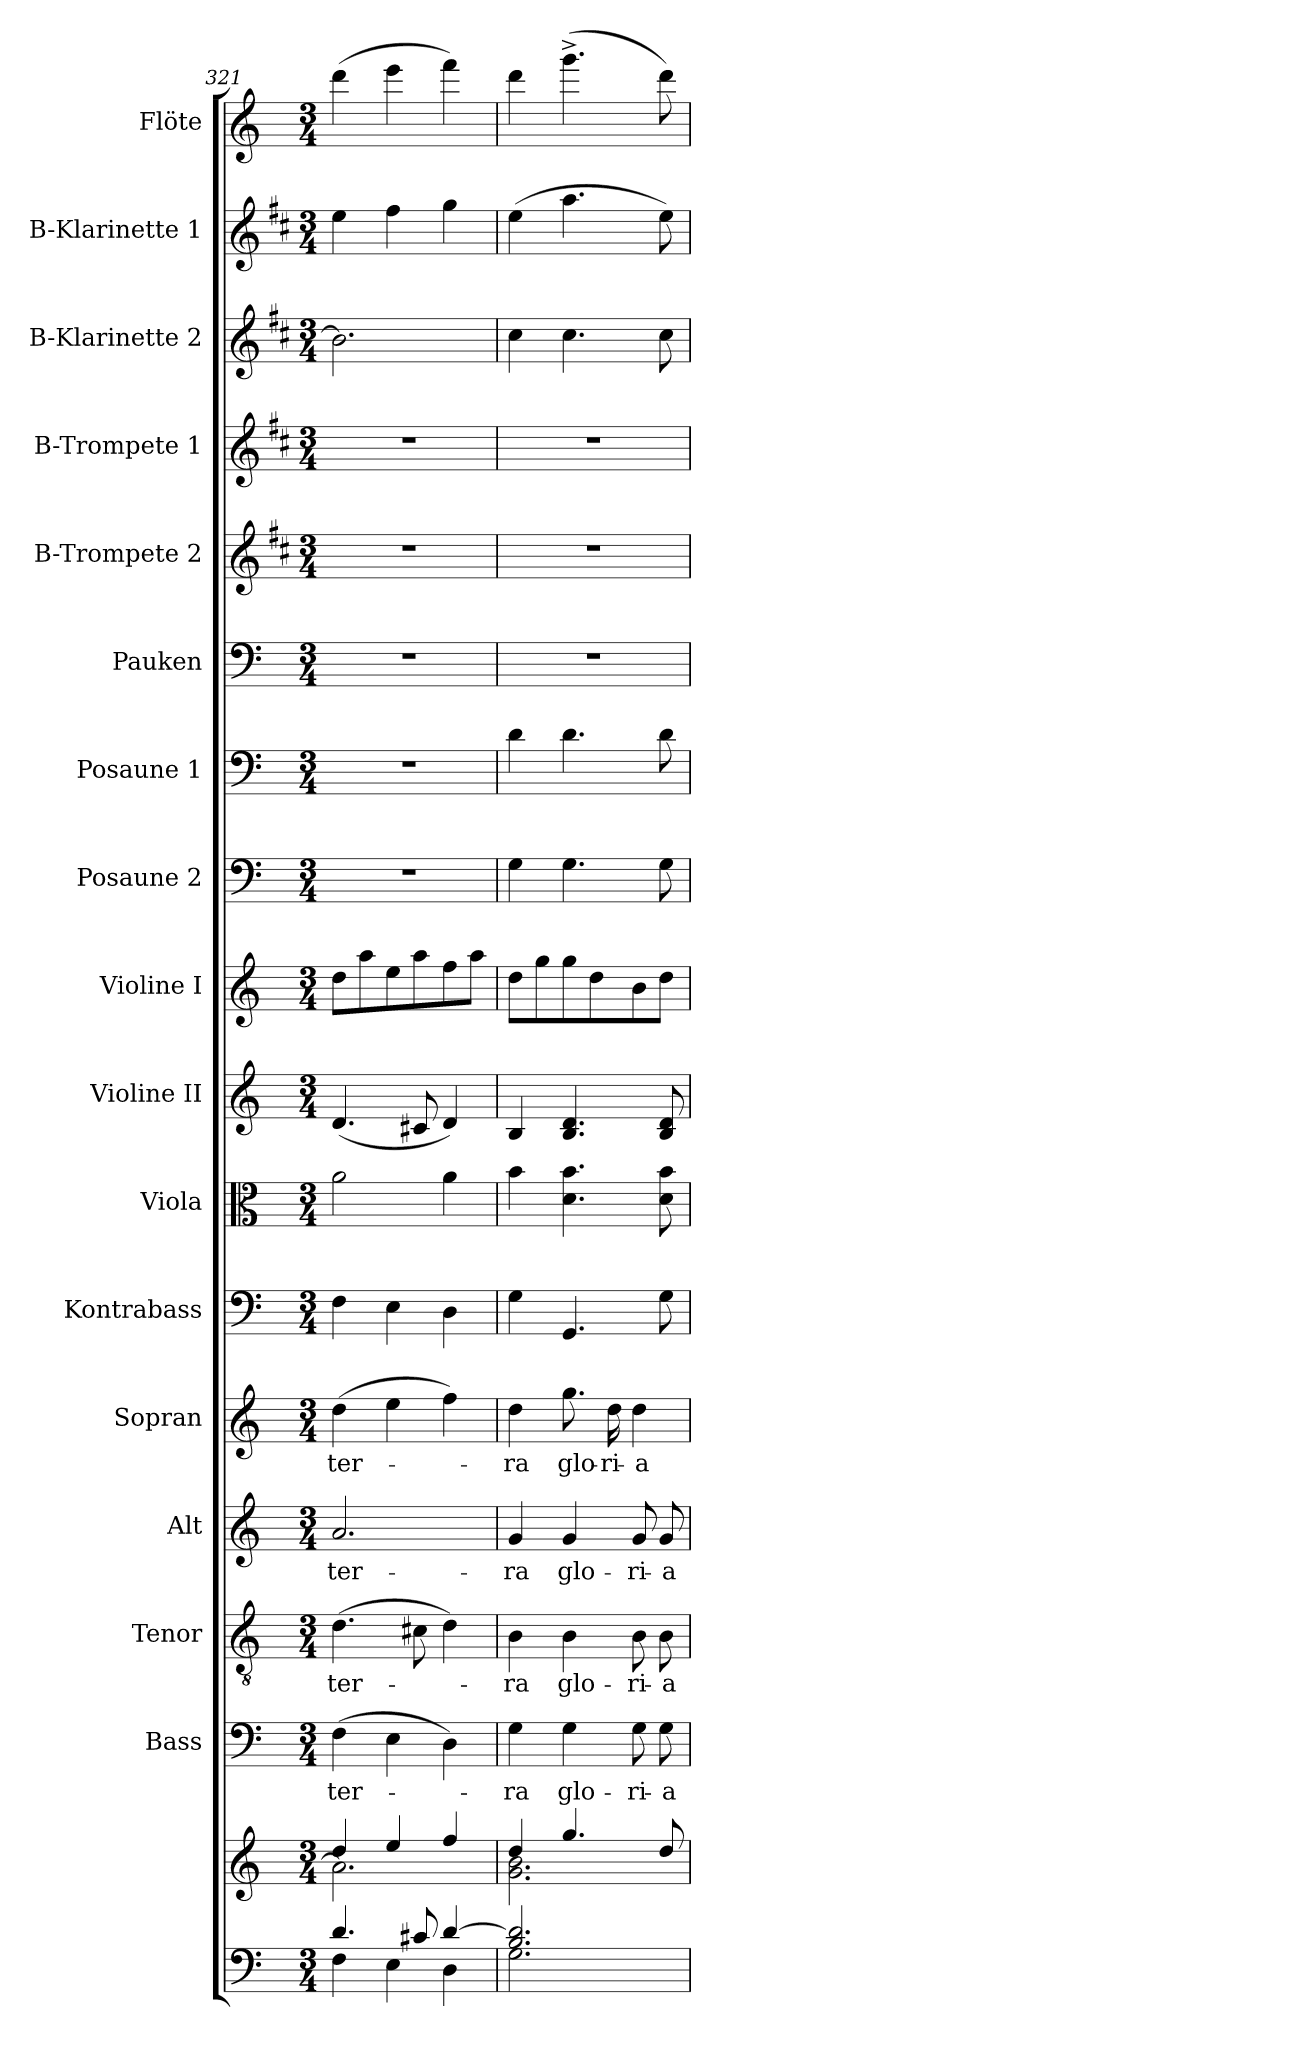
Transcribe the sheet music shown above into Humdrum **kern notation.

**kern	**kern	**kern	**text	**kern	**text	**kern	**text	**kern	**text	**kern	**kern	**kern	**kern	**kern	**kern	**kern	**kern	**kern	**kern	**kern	**kern
*part17	*part17	*part16	*part16	*part15	*part15	*part14	*part14	*part13	*part13	*part12	*part11	*part10	*part9	*part8	*part7	*part6	*part5	*part4	*part3	*part2	*part1
*staff18	*staff17	*staff16	*staff16	*staff15	*staff15	*staff14	*staff14	*staff13	*staff13	*staff12	*staff11	*staff10	*staff9	*staff8	*staff7	*staff6	*staff5	*staff4	*staff3	*staff2	*staff1
*	*	*I"Bass	*	*I"Tenor	*	*I"Alt	*	*I"Sopran	*	*I"Kontrabass	*I"Viola	*I"Violine II	*I"Violine I	*I"Posaune 2	*I"Posaune 1	*I"Pauken	*I"B-Trompete 2	*I"B-Trompete 1	*I"B-Klarinette 2	*I"B-Klarinette 1	*I"Flöte
*	*	*I'B.	*	*I'T.	*	*I'A.	*	*I'S.	*	*I'Kb.	*I'Vla.	*I'Vl. II	*I'Vl. I	*I'Pos. 2	*I'Pos. 1	*I'Pk.	*I'B Trp. 2	*I'B Trp. 1	*I'B Kl. 2	*I'B Kl. 1	*I'Fl.
!!LO:PB:g=z
*clefF4	*clefG2	*clefF4	*	*clefGv2	*	*clefG2	*	*clefG2	*	*clefF4	*clefC3	*clefG2	*clefG2	*clefF4	*clefF4	*clefF4	*clefG2	*clefG2	*clefG2	*clefG2	*clefG2
*	*	*	*	*	*	*	*	*	*	*ITrd7c12	*	*	*	*	*	*	*ITrd1c2	*ITrd1c2	*ITrd1c2	*ITrd1c2	*
*k[]	*k[]	*k[]	*	*k[]	*	*k[]	*	*k[]	*	*k[]	*k[]	*k[]	*k[]	*k[]	*k[]	*k[]	*k[]	*k[]	*k[]	*k[]	*k[]
*C:	*C:	*C:	*	*C:	*	*C:	*	*C:	*	*C:	*C:	*C:	*C:	*C:	*C:	*C:	*C:	*C:	*C:	*C:	*C:
*M3/4	*M3/4	*M3/4	*	*M3/4	*	*M3/4	*	*M3/4	*	*M3/4	*M3/4	*M3/4	*M3/4	*M3/4	*M3/4	*M3/4	*M3/4	*M3/4	*M3/4	*M3/4	*M3/4
=321	=321	=321	=321	=321	=321	=321	=321	=321	=321	=321	=321	=321	=321	=321	=321	=321	=321	=321	=321	=321	=321
*^	*^	*	*	*	*	*	*	*	*	*	*	*	*	*	*	*	*	*	*	*	*
!	!	!	!	!	!LO:LY:b	!	!LO:LY:b	!	!LO:LY:b	!	!LO:LY:b	!	!	!	!	!	!	!	!	!	!	!	!
4.d/	4F\	4dd/	2.a\]	(>4F\	ter-	(>4.d\	ter-	2.a/	ter-	(>4dd\	ter-	4FF\	2a\	(<4.d/	8dd\L	2.r	2.r	2.r	2.r	2.r	2.a\]	4dd\	(>4ddd\
.	.	.	.	.	.	.	.	.	.	.	.	.	.	.	8aa\	.	.	.	.	.	.	.	.
.	4E\	4ee/	.	4E\	.	.	.	.	.	4ee\	.	4EE\	.	.	8ee\	.	.	.	.	.	.	4ee\	4eee\
8c#X/	.	.	.	.	.	8c#X\	.	.	.	.	.	.	.	8c#X/	8aa\	.	.	.	.	.	.	.	.
[>4d/	4D\	4ff/	.	4D\)	.	4d\)	.	.	.	4ff\)	.	4DD\	4a\	4d/)	8ff\	.	.	.	.	.	.	4ff\	4fff\)
.	.	.	.	.	.	.	.	.	.	.	.	.	.	.	8aa\J	.	.	.	.	.	.	.	.
=322	=322	=322	=322	=322	=322	=322	=322	=322	=322	=322	=322	=322	=322	=322	=322	=322	=322	=322	=322	=322	=322	=322	=322
!	!	!	!	!	!LO:LY:b	!	!LO:LY:b	!	!LO:LY:b	!	!LO:LY:b	!	!	!	!	!	!	!	!	!	!	!	!
2.B/ 2.d/]	2.G\	4dd/	2.g\ 2.b\	4G\	-ra	4B\	-ra	4g/	-ra	4dd\	-ra	4GG\	4b\	4B/	8dd\L	4G\	4d\	2.r	2.r	2.r	4b\	(>4dd\	4ddd\
.	.	.	.	.	.	.	.	.	.	.	.	.	.	.	8gg\	.	.	.	.	.	.	.	.
!	!	!	!	!	!LO:LY:b	!	!LO:LY:b	!	!LO:LY:b	!	!LO:LY:b	!	!	!	!	!	!	!	!	!	!	!	!
.	.	4.gg/	.	4G\	glo-	4B\	glo-	4g/	glo-	8.gg\	glo-	4.GGG/	4.d\ 4.b\	4.B/ 4.d/	8gg\	4.G\	4.d\	.	.	.	4.b\	4.gg\	(>4.ggg^>\
.	.	.	.	.	.	.	.	.	.	.	.	.	.	.	8dd\	.	.	.	.	.	.	.	.
!	!	!	!	!	!	!	!	!	!	!	!LO:LY:b	!	!	!	!	!	!	!	!	!	!	!	!
.	.	.	.	.	.	.	.	.	.	16dd\	-ri-	.	.	.	.	.	.	.	.	.	.	.	.
!	!	!	!	!	!LO:LY:b	!	!LO:LY:b	!	!LO:LY:b	!	!LO:LY:b	!	!	!	!	!	!	!	!	!	!	!	!
.	.	.	.	8G\	-ri-	8B\	-ri-	8g/	-ri-	4dd\	-a	.	.	.	8b\	.	.	.	.	.	.	.	.
!	!	!	!	!	!LO:LY:b	!	!LO:LY:b	!	!LO:LY:b	!	!	!	!	!	!	!	!	!	!	!	!	!	!
.	.	8dd/	.	8G\	-a	8B\	-a	8g/	-a	.	.	8GG\	8d\ 8b\	8B/ 8d/	8dd\J	8G\	8d\	.	.	.	8b\	8dd\)	8ddd\)
*v	*v	*	*	*	*	*	*	*	*	*	*	*	*	*	*	*	*	*	*	*	*	*	*
*	*v	*v	*	*	*	*	*	*	*	*	*	*	*	*	*	*	*	*	*	*	*	*
=	=	=	=	=	=	=	=	=	=	=	=	=	=	=	=	=	=	=	=	=	=
*-	*-	*-	*-	*-	*-	*-	*-	*-	*-	*-	*-	*-	*-	*-	*-	*-	*-	*-	*-	*-	*-
